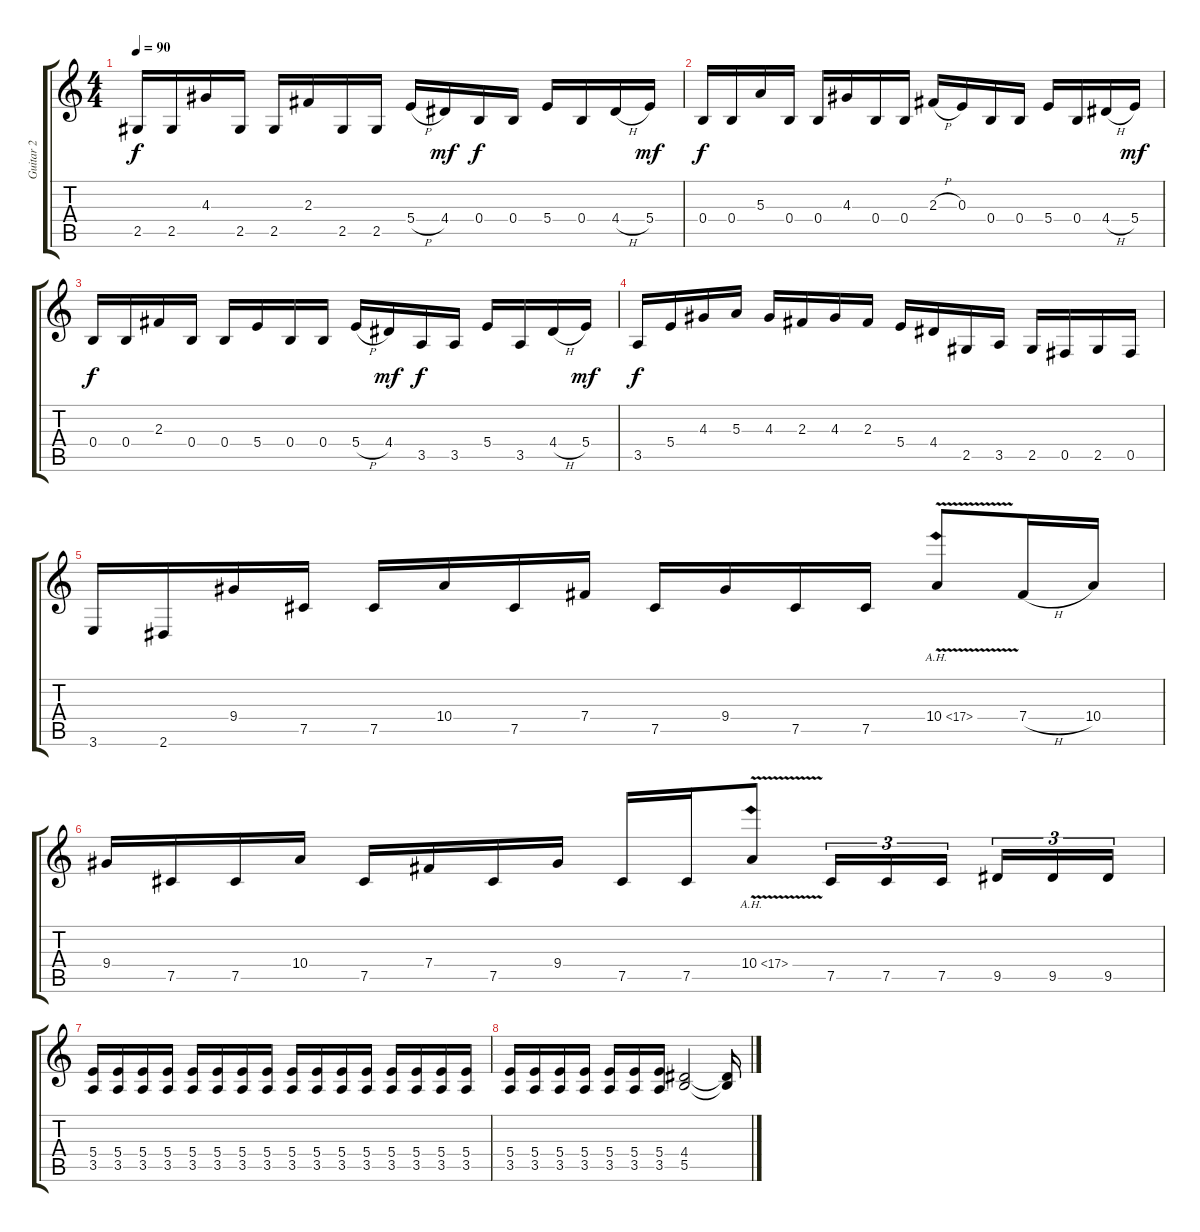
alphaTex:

\track ("Guitar 2" "Guitar 2") {instrument distortionguitar}
\staff {score tabs}
\tuning (Db4 Ab3 E3 B2 Gb2 Db2) {hide}
\ts (4 4)
\tempo 90
\clef g2
\ks c
2.5.16{dy f} 2.5.16 4.3.16 2.5.16 2.5.16 2.3.16 2.5.16 2.5.16 5.4{h}.16 4.4.16{dy mf} 0.4.16{dy f} 0.4.16 5.4.16 0.4.16 4.4{h}.16 5.4.16{dy mf} |
0.4.16{dy f} 0.4.16 5.3.16 0.4.16 0.4.16 4.3.16 0.4.16 0.4.16 2.3{h}.16 0.3.16 0.4.16 0.4.16 5.4.16 0.4.16 4.4{h}.16 5.4.16{dy mf} |
0.4.16{dy f} 0.4.16 2.3.16 0.4.16 0.4.16 5.4.16 0.4.16 0.4.16 5.4{h}.16 4.4.16{dy mf} 3.5.16{dy f} 3.5.16 5.4.16 3.5.16 4.4{h}.16 5.4.16{dy mf} |
3.5.16{dy f} 5.4.16 4.3.16 5.3.16 4.3.16 2.3.16 4.3.16 2.3.16 5.4.16 4.4.16 2.5.16 3.5.16 2.5.16 0.5.16 2.5.16 0.5.16 |
3.6.16 2.6.16 9.4.16 7.5.16 7.5.16 10.4.16 7.5.16 7.4.16 7.5.16 9.4.16 7.5.16 7.5.16 10.4{ah 7 v}.8 7.4{h}.16 10.4.16 |
9.4.16 7.5.16 7.5.16 10.4.16 7.5.16 7.4.16 7.5.16 9.4.16 7.5.16 7.5.16 10.4{ah 7 v}.8 7.5.16{tu (3 2)} 7.5.16{tu (3 2)} 7.5.16{tu (3 2) beam splitsecondary} 9.5.16{tu (3 2)} 9.5.16{tu (3 2)} 9.5.16{tu (3 2)} |
(5.4 3.5).16 (5.4 3.5).16 (5.4 3.5).16 (5.4 3.5).16 (5.4 3.5).16 (5.4 3.5).16 (5.4 3.5).16 (5.4 3.5).16 (5.4 3.5).16 (5.4 3.5).16 (5.4 3.5).16 (5.4 3.5).16 (5.4 3.5).16 (5.4 3.5).16 (5.4 3.5).16 (5.4 3.5).16 |
(5.4 3.5).16 (5.4 3.5).16 (5.4 3.5).16 (5.4 3.5).16 (5.4 3.5).16 (5.4 3.5).16 (5.4 3.5).16 (4.4 5.5).2 (4.4{t} 5.5{t}).16
